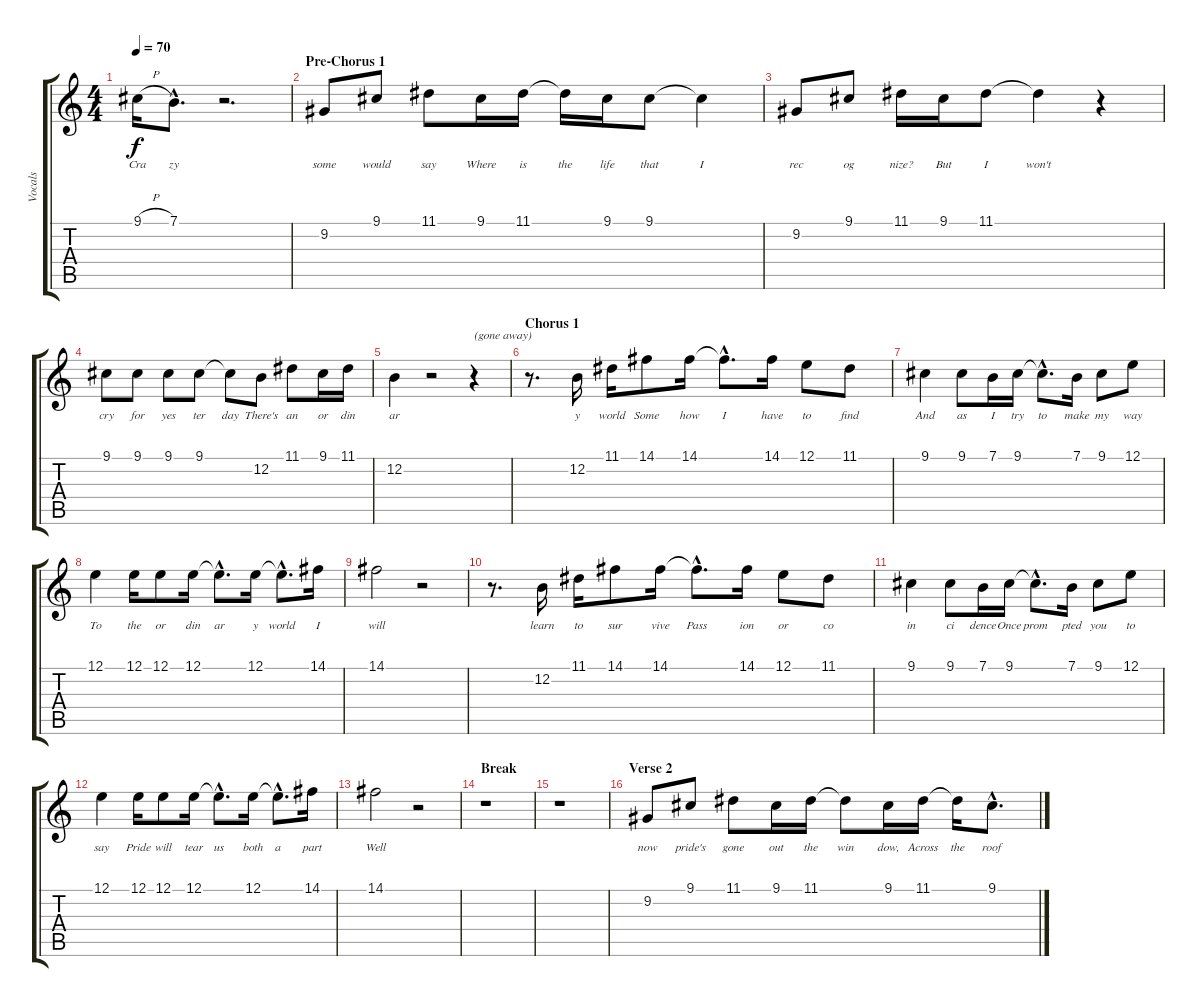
\track ("Vocals" "Vocals") {instrument flute}
\staff {score tabs}
\tuning (E4 B3 G3 D3 A2 E2) {hide}
\ts (4 4)
\tempo 70
\clef g2
\ks c
9.1{h}.16{lyrics (0 "Cra") lyrics (1 "") lyrics (2 "") lyrics (3 "") lyrics (4 "") dy f} 7.1{hac}.8{d lyrics (0 "zy") lyrics (1 "") lyrics (2 "") lyrics (3 "") lyrics (4 "")} r.2{d} |
\section ("" "Pre-Chorus 1")
9.2.8{lyrics (0 "some") lyrics (1 "") lyrics (2 "") lyrics (3 "") lyrics (4 "")} 9.1.8{lyrics (0 "would") lyrics (1 "") lyrics (2 "") lyrics (3 "") lyrics (4 "")} 11.1.8{lyrics (0 "say") lyrics (1 "") lyrics (2 "") lyrics (3 "") lyrics (4 "")} 9.1.16{lyrics (0 "Where") lyrics (1 "") lyrics (2 "") lyrics (3 "") lyrics (4 "")} 11.1.16{lyrics (0 "is") lyrics (1 "") lyrics (2 "") lyrics (3 "") lyrics (4 "")} 11.1{t}.16{lyrics (0 "the") lyrics (1 "") lyrics (2 "") lyrics (3 "") lyrics (4 "")} 9.1.16{lyrics (0 "life") lyrics (1 "") lyrics (2 "") lyrics (3 "") lyrics (4 "")} 9.1.8{lyrics (0 "that") lyrics (1 "") lyrics (2 "") lyrics (3 "") lyrics (4 "")} 9.1{t}.4{lyrics (0 "I") lyrics (1 "") lyrics (2 "") lyrics (3 "") lyrics (4 "")} |
9.2.8{lyrics (0 "rec") lyrics (1 "") lyrics (2 "") lyrics (3 "") lyrics (4 "")} 9.1.8{lyrics (0 "og") lyrics (1 "") lyrics (2 "") lyrics (3 "") lyrics (4 "")} 11.1.16{lyrics (0 "nize?") lyrics (1 "") lyrics (2 "") lyrics (3 "") lyrics (4 "")} 9.1.16{lyrics (0 "But") lyrics (1 "") lyrics (2 "") lyrics (3 "") lyrics (4 "")} 11.1.8{lyrics (0 "I") lyrics (1 "") lyrics (2 "") lyrics (3 "") lyrics (4 "")} 11.1{t}.4{lyrics (0 "won't") lyrics (1 "") lyrics (2 "") lyrics (3 "") lyrics (4 "")} r.4 |
9.1.8{lyrics (0 "cry") lyrics (1 "") lyrics (2 "") lyrics (3 "") lyrics (4 "")} 9.1.8{lyrics (0 "for") lyrics (1 "") lyrics (2 "") lyrics (3 "") lyrics (4 "")} 9.1.8{lyrics (0 "yes") lyrics (1 "") lyrics (2 "") lyrics (3 "") lyrics (4 "")} 9.1.8{lyrics (0 "ter") lyrics (1 "") lyrics (2 "") lyrics (3 "") lyrics (4 "")} 9.1{t}.8{lyrics (0 "day") lyrics (1 "") lyrics (2 "") lyrics (3 "") lyrics (4 "")} 12.2.8{lyrics (0 "There's") lyrics (1 "") lyrics (2 "") lyrics (3 "") lyrics (4 "")} 11.1.8{lyrics (0 "an") lyrics (1 "") lyrics (2 "") lyrics (3 "") lyrics (4 "")} 9.1.16{lyrics (0 "or") lyrics (1 "") lyrics (2 "") lyrics (3 "") lyrics (4 "")} 11.1.16{lyrics (0 "din") lyrics (1 "") lyrics (2 "") lyrics (3 "") lyrics (4 "")} |
12.2.4{lyrics (0 "ar") lyrics (1 "") lyrics (2 "") lyrics (3 "") lyrics (4 "")} r.2 r.4{txt "(gone away)"} |
\section ("" "Chorus 1")
r.8{d} 12.2.16{lyrics (0 "y") lyrics (1 "") lyrics (2 "") lyrics (3 "") lyrics (4 "")} 11.1.16{lyrics (0 "world") lyrics (1 "") lyrics (2 "") lyrics (3 "") lyrics (4 "")} 14.1.8{lyrics (0 "Some") lyrics (1 "") lyrics (2 "") lyrics (3 "") lyrics (4 "")} 14.1.16{lyrics (0 "how") lyrics (1 "") lyrics (2 "") lyrics (3 "") lyrics (4 "")} 14.1{hac t}.8{d lyrics (0 "I") lyrics (1 "") lyrics (2 "") lyrics (3 "") lyrics (4 "")} 14.1.16{lyrics (0 "have") lyrics (1 "") lyrics (2 "") lyrics (3 "") lyrics (4 "")} 12.1.8{lyrics (0 "to") lyrics (1 "") lyrics (2 "") lyrics (3 "") lyrics (4 "")} 11.1.8{lyrics (0 "find") lyrics (1 "") lyrics (2 "") lyrics (3 "") lyrics (4 "")} |
9.1.4{lyrics (0 "And") lyrics (1 "") lyrics (2 "") lyrics (3 "") lyrics (4 "")} 9.1.8{lyrics (0 "as") lyrics (1 "") lyrics (2 "") lyrics (3 "") lyrics (4 "")} 7.1.16{lyrics (0 "I") lyrics (1 "") lyrics (2 "") lyrics (3 "") lyrics (4 "")} 9.1.16{lyrics (0 "try") lyrics (1 "") lyrics (2 "") lyrics (3 "") lyrics (4 "")} 9.1{hac t}.8{d lyrics (0 "to") lyrics (1 "") lyrics (2 "") lyrics (3 "") lyrics (4 "")} 7.1.16{lyrics (0 "make") lyrics (1 "") lyrics (2 "") lyrics (3 "") lyrics (4 "")} 9.1.8{lyrics (0 "my") lyrics (1 "") lyrics (2 "") lyrics (3 "") lyrics (4 "")} 12.1.8{lyrics (0 "way") lyrics (1 "") lyrics (2 "") lyrics (3 "") lyrics (4 "")} |
12.1.4{lyrics (0 "To") lyrics (1 "") lyrics (2 "") lyrics (3 "") lyrics (4 "")} 12.1.16{lyrics (0 "the") lyrics (1 "") lyrics (2 "") lyrics (3 "") lyrics (4 "")} 12.1.8{lyrics (0 "or") lyrics (1 "") lyrics (2 "") lyrics (3 "") lyrics (4 "")} 12.1.16{lyrics (0 "din") lyrics (1 "") lyrics (2 "") lyrics (3 "") lyrics (4 "")} 12.1{hac t}.8{d lyrics (0 "ar") lyrics (1 "") lyrics (2 "") lyrics (3 "") lyrics (4 "")} 12.1.16{lyrics (0 "y") lyrics (1 "") lyrics (2 "") lyrics (3 "") lyrics (4 "")} 12.1{hac t}.8{d lyrics (0 "world") lyrics (1 "") lyrics (2 "") lyrics (3 "") lyrics (4 "")} 14.1.16{lyrics (0 "I") lyrics (1 "") lyrics (2 "") lyrics (3 "") lyrics (4 "")} |
14.1.2{lyrics (0 "will") lyrics (1 "") lyrics (2 "") lyrics (3 "") lyrics (4 "")} r.2 |
r.8{d} 12.2.16{lyrics (0 "learn") lyrics (1 "") lyrics (2 "") lyrics (3 "") lyrics (4 "")} 11.1.16{lyrics (0 "to") lyrics (1 "") lyrics (2 "") lyrics (3 "") lyrics (4 "")} 14.1.8{lyrics (0 "sur") lyrics (1 "") lyrics (2 "") lyrics (3 "") lyrics (4 "")} 14.1.16{lyrics (0 "vive") lyrics (1 "") lyrics (2 "") lyrics (3 "") lyrics (4 "")} 14.1{hac t}.8{d lyrics (0 "Pass") lyrics (1 "") lyrics (2 "") lyrics (3 "") lyrics (4 "")} 14.1.16{lyrics (0 "ion") lyrics (1 "") lyrics (2 "") lyrics (3 "") lyrics (4 "")} 12.1.8{lyrics (0 "or") lyrics (1 "") lyrics (2 "") lyrics (3 "") lyrics (4 "")} 11.1.8{lyrics (0 "co") lyrics (1 "") lyrics (2 "") lyrics (3 "") lyrics (4 "")} |
9.1.4{lyrics (0 "in") lyrics (1 "") lyrics (2 "") lyrics (3 "") lyrics (4 "")} 9.1.8{lyrics (0 "ci") lyrics (1 "") lyrics (2 "") lyrics (3 "") lyrics (4 "")} 7.1.16{lyrics (0 "dence") lyrics (1 "") lyrics (2 "") lyrics (3 "") lyrics (4 "")} 9.1.16{lyrics (0 "Once") lyrics (1 "") lyrics (2 "") lyrics (3 "") lyrics (4 "")} 9.1{hac t}.8{d lyrics (0 "prom") lyrics (1 "") lyrics (2 "") lyrics (3 "") lyrics (4 "")} 7.1.16{lyrics (0 "pted") lyrics (1 "") lyrics (2 "") lyrics (3 "") lyrics (4 "")} 9.1.8{lyrics (0 "you") lyrics (1 "") lyrics (2 "") lyrics (3 "") lyrics (4 "")} 12.1.8{lyrics (0 "to") lyrics (1 "") lyrics (2 "") lyrics (3 "") lyrics (4 "")} |
12.1.4{lyrics (0 "say") lyrics (1 "") lyrics (2 "") lyrics (3 "") lyrics (4 "")} 12.1.16{lyrics (0 "Pride") lyrics (1 "") lyrics (2 "") lyrics (3 "") lyrics (4 "")} 12.1.8{lyrics (0 "will") lyrics (1 "") lyrics (2 "") lyrics (3 "") lyrics (4 "")} 12.1.16{lyrics (0 "tear") lyrics (1 "") lyrics (2 "") lyrics (3 "") lyrics (4 "")} 12.1{hac t}.8{d lyrics (0 "us") lyrics (1 "") lyrics (2 "") lyrics (3 "") lyrics (4 "")} 12.1.16{lyrics (0 "both") lyrics (1 "") lyrics (2 "") lyrics (3 "") lyrics (4 "")} 12.1{hac t}.8{d lyrics (0 "a") lyrics (1 "") lyrics (2 "") lyrics (3 "") lyrics (4 "")} 14.1.16{lyrics (0 "part") lyrics (1 "") lyrics (2 "") lyrics (3 "") lyrics (4 "")} |
14.1.2{lyrics (0 "Well") lyrics (1 "") lyrics (2 "") lyrics (3 "") lyrics (4 "")} r.2 |
\section ("" "Break")
r.1 |
r.1 |
\section ("" "Verse 2")
9.2.8{lyrics (0 "now") lyrics (1 "") lyrics (2 "") lyrics (3 "") lyrics (4 "")} 9.1.8{lyrics (0 "pride's") lyrics (1 "") lyrics (2 "") lyrics (3 "") lyrics (4 "")} 11.1.8{lyrics (0 "gone") lyrics (1 "") lyrics (2 "") lyrics (3 "") lyrics (4 "")} 9.1.16{lyrics (0 "out") lyrics (1 "") lyrics (2 "") lyrics (3 "") lyrics (4 "")} 11.1.16{lyrics (0 "the") lyrics (1 "") lyrics (2 "") lyrics (3 "") lyrics (4 "")} 11.1{t}.8{lyrics (0 "win") lyrics (1 "") lyrics (2 "") lyrics (3 "") lyrics (4 "")} 9.1.16{lyrics (0 "dow,") lyrics (1 "") lyrics (2 "") lyrics (3 "") lyrics (4 "")} 11.1.16{lyrics (0 "Across") lyrics (1 "") lyrics (2 "") lyrics (3 "") lyrics (4 "")} 11.1{t}.16{lyrics (0 "the") lyrics (1 "") lyrics (2 "") lyrics (3 "") lyrics (4 "")} 9.1{hac}.8{d lyrics (0 "roof") lyrics (1 "") lyrics (2 "") lyrics (3 "") lyrics (4 "")}
